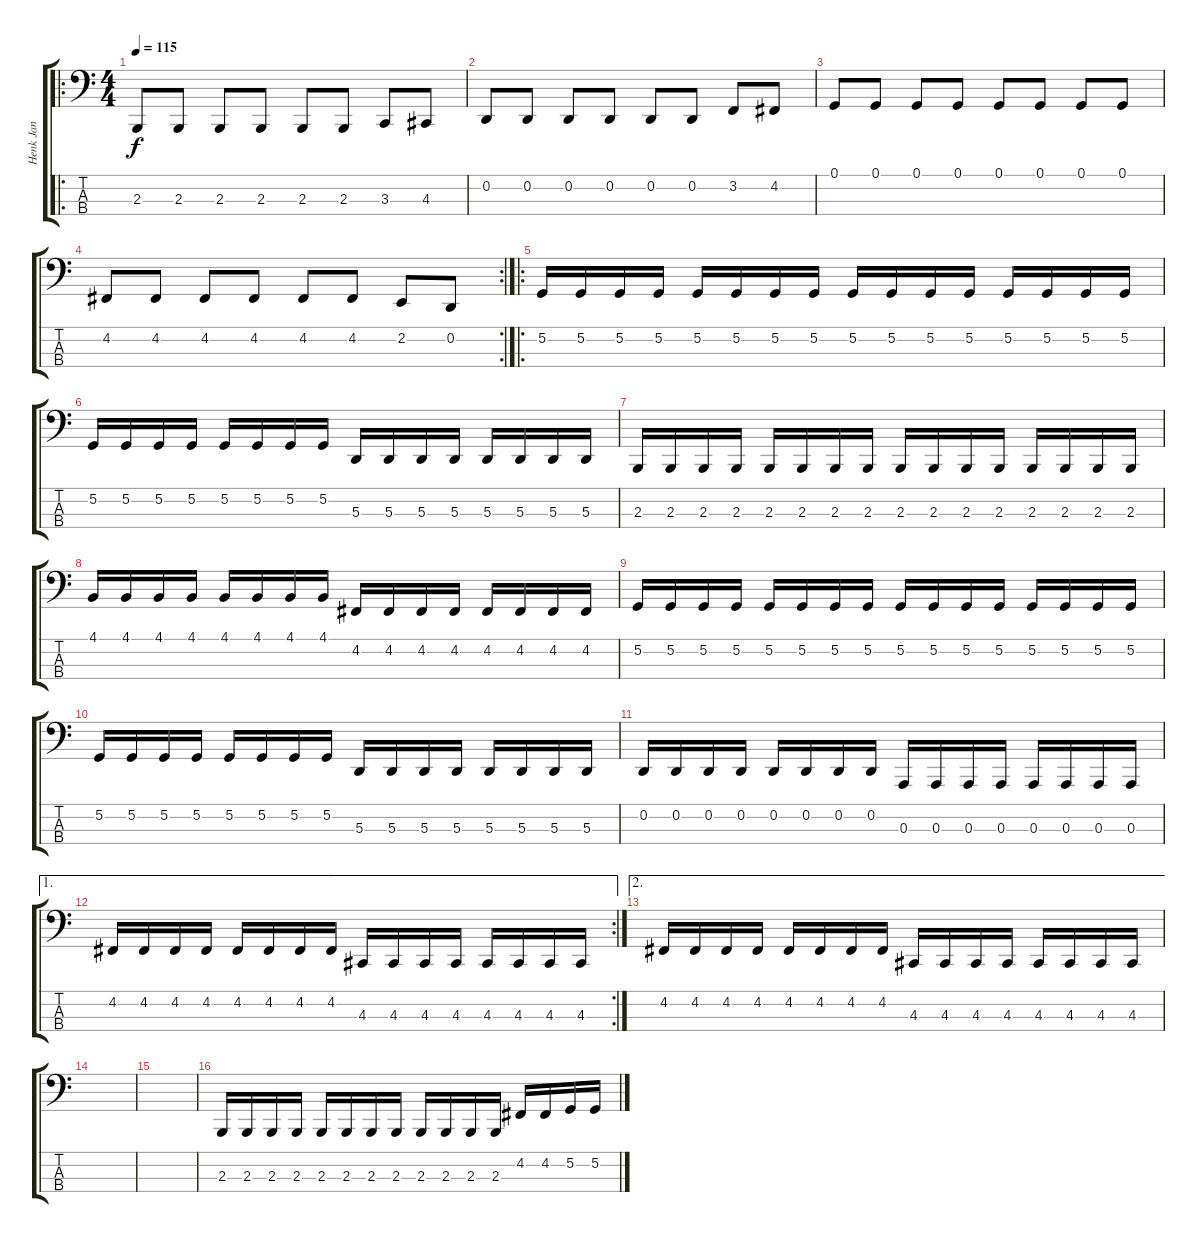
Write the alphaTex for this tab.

\track ("Henk Jan" "Henk Jan") {instrument lead2sawtooth}
\staff {score tabs}
\tuning (G2 D2 A1 E1) {hide}
\ro
\ts (4 4)
\tempo 115
\clef f4
\ks c
2.3.8{dy f} 2.3.8 2.3.8 2.3.8 2.3.8 2.3.8 3.3.8 4.3.8 |
0.2.8 0.2.8 0.2.8 0.2.8 0.2.8 0.2.8 3.2.8 4.2.8 |
0.1.8 0.1.8 0.1.8 0.1.8 0.1.8 0.1.8 0.1.8 0.1.8 |
\rc 2
4.2.8 4.2.8 4.2.8 4.2.8 4.2.8 4.2.8 2.2.8 0.2.8 |
\ro
5.2.16 5.2.16 5.2.16 5.2.16 5.2.16 5.2.16 5.2.16 5.2.16 5.2.16 5.2.16 5.2.16 5.2.16 5.2.16 5.2.16 5.2.16 5.2.16 |
5.2.16 5.2.16 5.2.16 5.2.16 5.2.16 5.2.16 5.2.16 5.2.16 5.3.16 5.3.16 5.3.16 5.3.16 5.3.16 5.3.16 5.3.16 5.3.16 |
2.3.16 2.3.16 2.3.16 2.3.16 2.3.16 2.3.16 2.3.16 2.3.16 2.3.16 2.3.16 2.3.16 2.3.16 2.3.16 2.3.16 2.3.16 2.3.16 |
4.1.16 4.1.16 4.1.16 4.1.16 4.1.16 4.1.16 4.1.16 4.1.16 4.2.16 4.2.16 4.2.16 4.2.16 4.2.16 4.2.16 4.2.16 4.2.16 |
5.2.16 5.2.16 5.2.16 5.2.16 5.2.16 5.2.16 5.2.16 5.2.16 5.2.16 5.2.16 5.2.16 5.2.16 5.2.16 5.2.16 5.2.16 5.2.16 |
5.2.16 5.2.16 5.2.16 5.2.16 5.2.16 5.2.16 5.2.16 5.2.16 5.3.16 5.3.16 5.3.16 5.3.16 5.3.16 5.3.16 5.3.16 5.3.16 |
0.2.16 0.2.16 0.2.16 0.2.16 0.2.16 0.2.16 0.2.16 0.2.16 0.3.16 0.3.16 0.3.16 0.3.16 0.3.16 0.3.16 0.3.16 0.3.16 |
\ae 1
\rc 2
4.2.16 4.2.16 4.2.16 4.2.16 4.2.16 4.2.16 4.2.16 4.2.16 4.3.16 4.3.16 4.3.16 4.3.16 4.3.16 4.3.16 4.3.16 4.3.16 |
\ae 2
4.2.16 4.2.16 4.2.16 4.2.16 4.2.16 4.2.16 4.2.16 4.2.16 4.3.16 4.3.16 4.3.16 4.3.16 4.3.16 4.3.16 4.3.16 4.3.16 |
|
|
2.3.16 2.3.16 2.3.16 2.3.16 2.3.16 2.3.16 2.3.16 2.3.16 2.3.16 2.3.16 2.3.16 2.3.16 4.2.16 4.2.16 5.2.16 5.2.16
